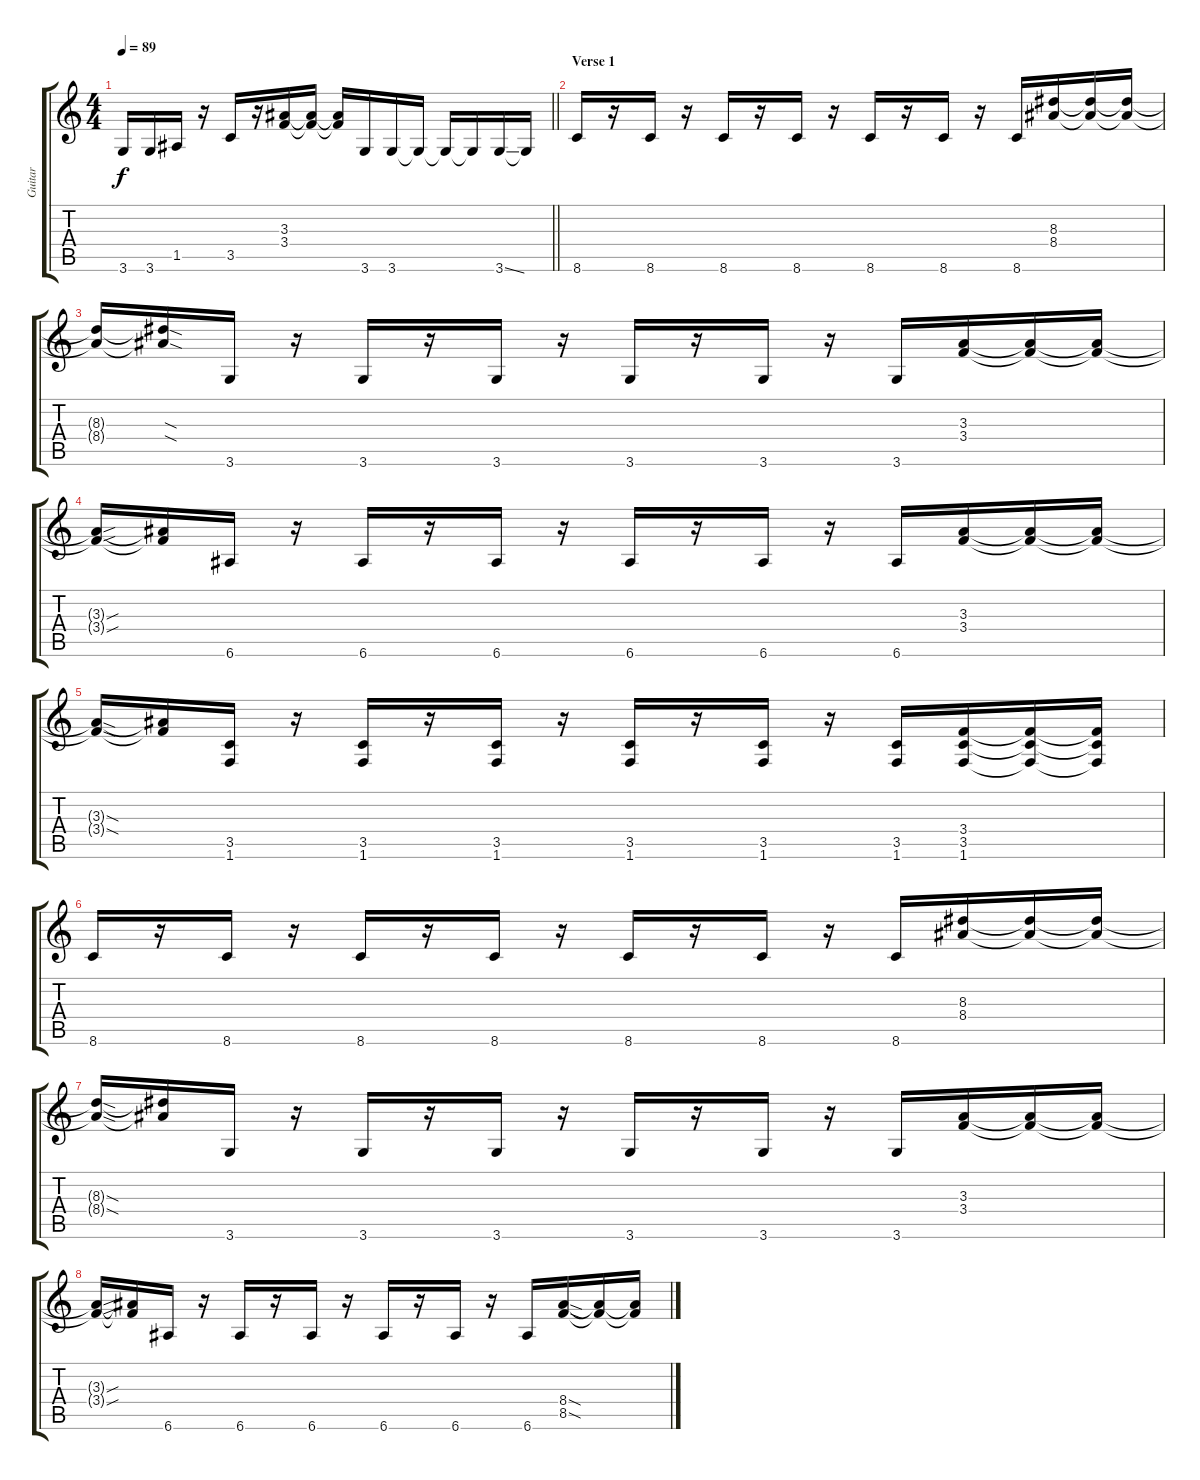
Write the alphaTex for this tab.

\track ("Guitar" "Guitar") {instrument overdrivenguitar}
\staff {score tabs}
\tuning (E4 B3 G3 D3 A2 E2) {hide}
\ts (4 4)
\tempo 89
\clef g2
\barLineRight lightlight
\ks c
3.6.16{dy f} 3.6.16 1.5.16 r.16 3.5.16 r.16 (3.3 3.4).16 (3.3{t} 3.4{t}).16 (3.3{t} 3.4{t}).16 3.6.16 3.6.16 3.6{t}.16 3.6{t}.16 3.6{t}.16 3.6{ss}.16 3.6{t}.16 |
\section ("" "Verse 1")
8.6.16 r.16 8.6.16 r.16 8.6.16 r.16 8.6.16 r.16 8.6.16 r.16 8.6.16 r.16 8.6.16 (8.3 8.4).16 (8.3{t} 8.4{t}).16 (8.3{t} 8.4{t}).16 |
(8.3{t} 8.4{t}).16 (8.3{sod t} 8.4{sod t}).16 3.6.16 r.16 3.6.16 r.16 3.6.16 r.16 3.6.16 r.16 3.6.16 r.16 3.6.16 (3.3 3.4).16 (3.3{t} 3.4{t}).16 (3.3{t} 3.4{t}).16 |
(3.3{sou t} 3.4{sou t}).16 (3.3{t} 3.4{t}).16 6.6.16 r.16 6.6.16 r.16 6.6.16 r.16 6.6.16 r.16 6.6.16 r.16 6.6.16 (3.3 3.4).16 (3.3{t} 3.4{t}).16 (3.3{t} 3.4{t}).16 |
(3.3{sod t} 3.4{sod t}).16 (3.3{t} 3.4{t}).16 (3.5 1.6).16 r.16 (3.5 1.6).16 r.16 (3.5 1.6).16 r.16 (3.5 1.6).16 r.16 (3.5 1.6).16 r.16 (3.5 1.6).16 (3.4 3.5 1.6).16 (3.4{t} 3.5{t} 1.6{t}).16 (3.4{t} 3.5{t} 1.6{t}).16 |
8.6.16 r.16 8.6.16 r.16 8.6.16 r.16 8.6.16 r.16 8.6.16 r.16 8.6.16 r.16 8.6.16 (8.3 8.4).16 (8.3{t} 8.4{t}).16 (8.3{t} 8.4{t}).16 |
(8.3{sod t} 8.4{sod t}).16 (8.3{t} 8.4{t}).16 3.6.16 r.16 3.6.16 r.16 3.6.16 r.16 3.6.16 r.16 3.6.16 r.16 3.6.16 (3.3 3.4).16 (3.3{t} 3.4{t}).16 (3.3{t} 3.4{t}).16 |
(3.3{sou t} 3.4{sou t}).16 (3.3{t} 3.4{t}).16 6.6.16 r.16 6.6.16 r.16 6.6.16 r.16 6.6.16 r.16 6.6.16 r.16 6.6.16 (8.4{sod} 8.5{sod}).16 (8.4{t} 8.5{t}).16 (8.4{t} 8.5{t}).16
